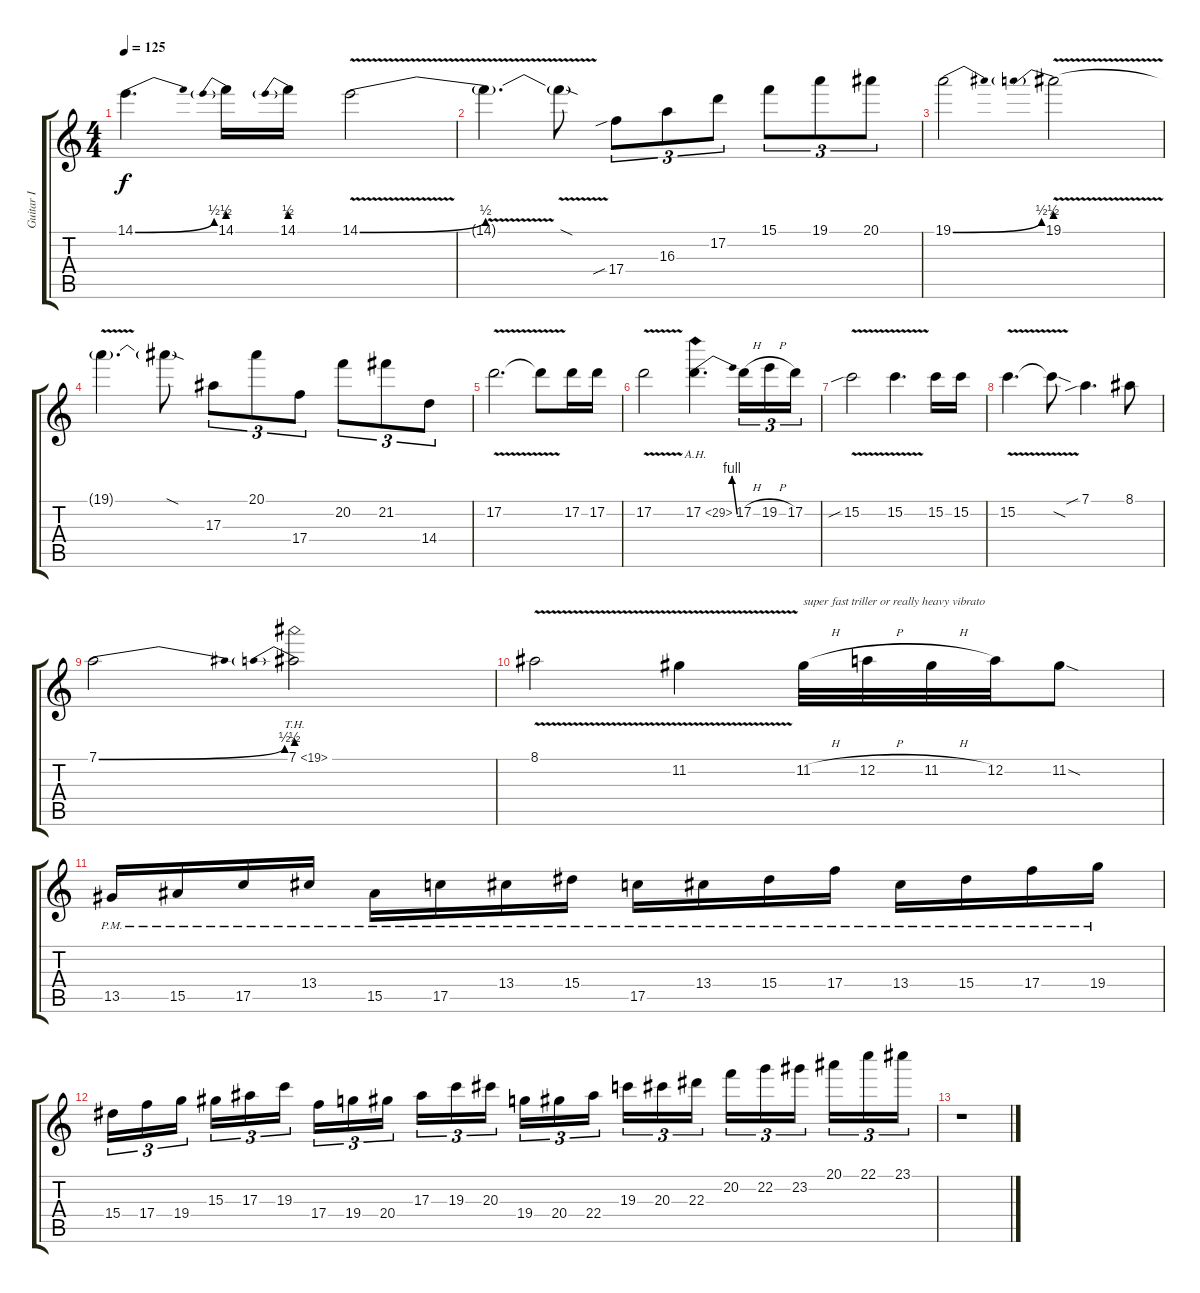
\track ("Guitar I" "Guitar I") {instrument distortionguitar}
\staff {score tabs}
\tuning (D4 A3 F3 C3 G2 D2) {hide}
\ts (4 4)
\tempo 125
\clef g2
\ks c
14.1{be (bend 0 0 60 2)}.4{d dy f} 14.1{be (prebend 0 2 60 2)}.16 14.1{be (prebend 0 2 60 2)}.16 14.1{be (bend 0 0 60 2) v}.2 |
14.1{v t}.4{d} 14.1{sod t}.8 17.4{sib}.8{tu (3 2)} 16.3.8{tu (3 2)} 17.2.8{tu (3 2)} 15.1.8{tu (3 2)} 19.1.8{tu (3 2)} 20.1.8{tu (3 2)} |
19.1{be (bend 0 0 60 2)}.2 19.1{be (prebend 0 2 60 2) v}.2 |
19.1{t}.4{d} 19.1{sod t}.8 17.3.8{tu (3 2)} 20.1.8{tu (3 2)} 17.4.8{tu (3 2)} 20.2.8{tu (3 2)} 21.2.8{tu (3 2)} 14.4.8{tu (3 2)} |
17.2{v}.2{d} 17.2{t}.8 17.2.16 17.2.16 |
17.2{v}.2 17.2{be (bend 0 0 60 4) ah 12}.4{d} 17.2{h}.16{tu (3 2)} 19.2{h}.16{tu (3 2)} 17.2.16{tu (3 2)} |
15.2{v sib}.2 15.2{v}.4{d} 15.2.16 15.2.16 |
15.2{v}.4{d} 15.2{sod t}.8 7.1{sib}.4{d} 8.1.8 |
7.1{be (bend 0 0 60 2)}.2 7.1{be (prebend 0 2 60 2) th 12}.2 |
8.1{v}.2 11.2{v}.4 11.2{h}.32{txt "super fast triller or really heavy vibrato"} 12.2{h}.32 11.2{h}.32 12.2.32 11.2{sod}.8 |
13.5{pm}.16 15.5{pm}.16 17.5{pm}.16 13.4{pm}.16 15.5{pm}.16 17.5{pm}.16 13.4{pm}.16 15.4{pm}.16 17.5{pm}.16 13.4{pm}.16 15.4{pm}.16 17.4{pm}.16 13.4{pm}.16 15.4{pm}.16 17.4{pm}.16 19.4{pm}.16 |
15.4.16{tu (3 2)} 17.4.16{tu (3 2)} 19.4.16{tu (3 2) beam splitsecondary} 15.3.16{tu (3 2)} 17.3.16{tu (3 2)} 19.3.16{tu (3 2)} 17.4.16{tu (3 2)} 19.4.16{tu (3 2)} 20.4.16{tu (3 2) beam splitsecondary} 17.3.16{tu (3 2)} 19.3.16{tu (3 2)} 20.3.16{tu (3 2)} 19.4.16{tu (3 2)} 20.4.16{tu (3 2)} 22.4.16{tu (3 2) beam splitsecondary} 19.3.16{tu (3 2)} 20.3.16{tu (3 2)} 22.3.16{tu (3 2)} 20.2.16{tu (3 2)} 22.2.16{tu (3 2)} 23.2.16{tu (3 2) beam splitsecondary} 20.1.16{tu (3 2)} 22.1.16{tu (3 2)} 23.1.16{tu (3 2)} |
r.1
